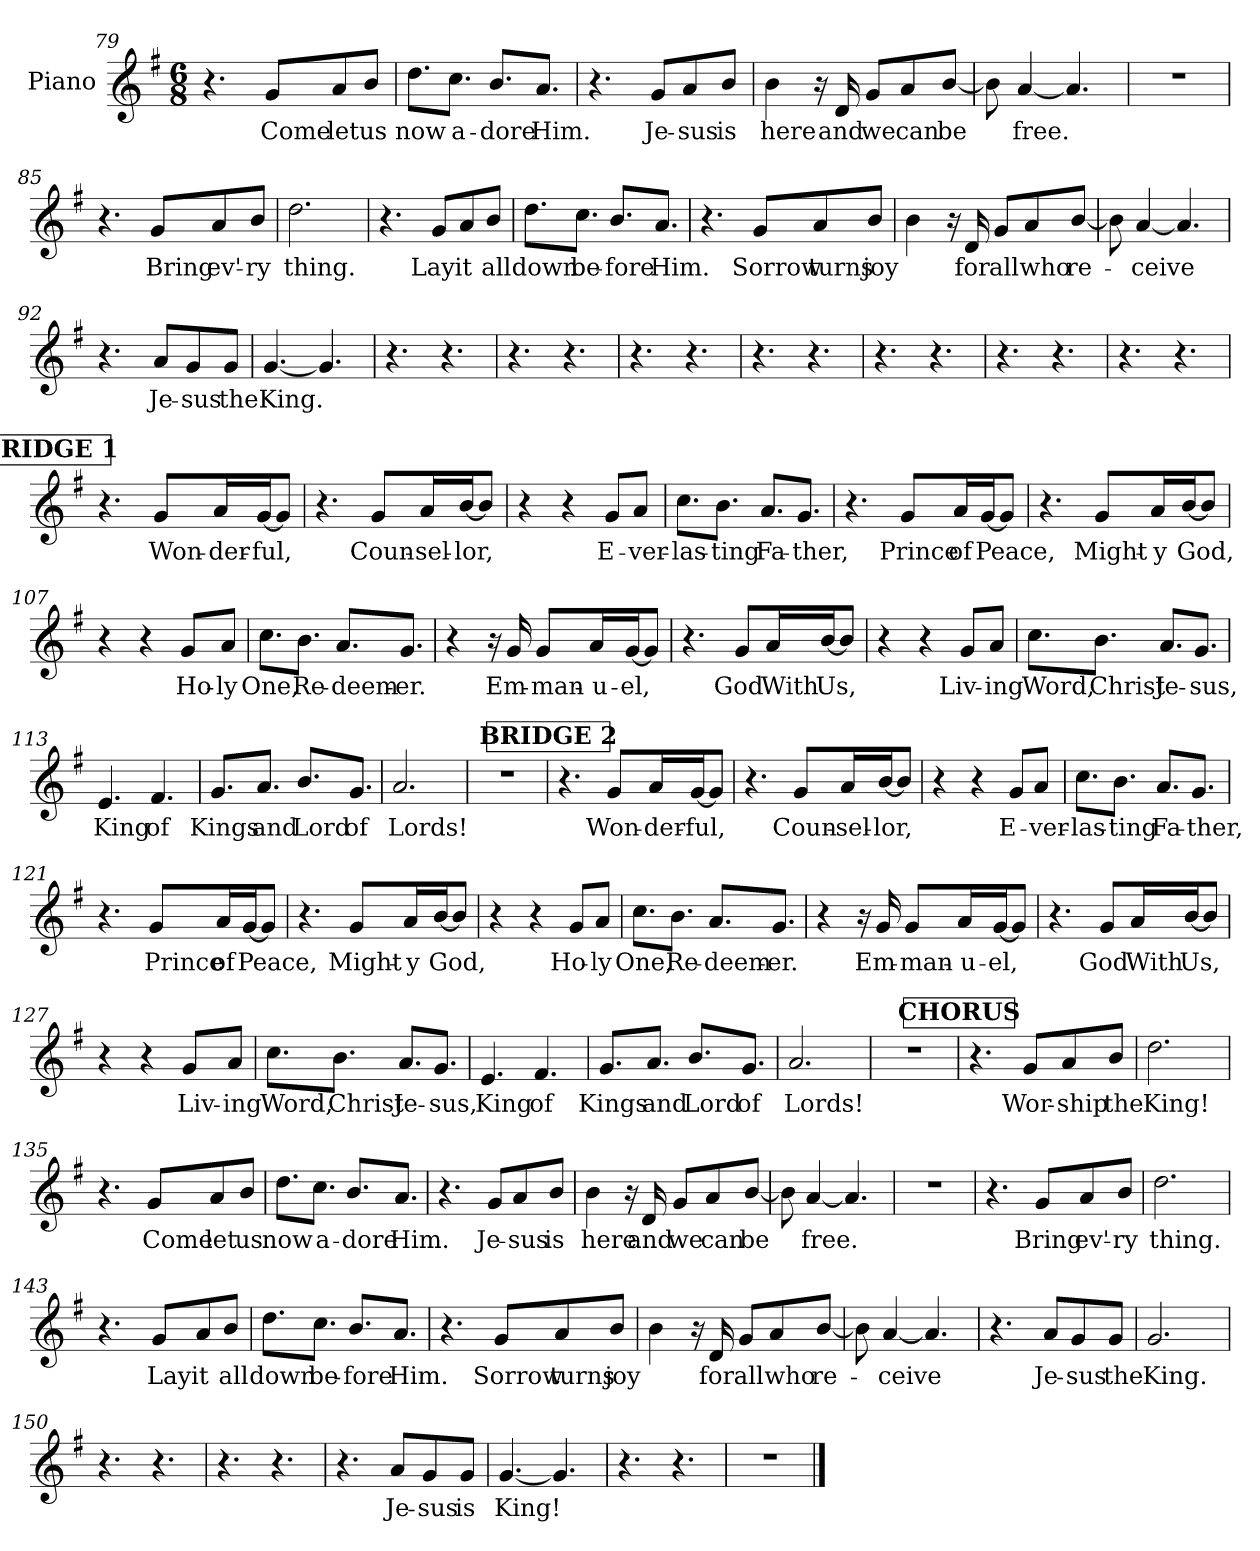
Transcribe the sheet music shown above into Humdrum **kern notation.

**kern	**text
*part1	*part1
*staff1	*staff1
*I"Piano	*
*I'Pno.	*
!!LO:LB:g=z
*clefG2	*
*k[f#]	*
*M6/8	*
=79	=79
4.r	.
!	!LO:LY:b
8g/L	Come
!	!LO:LY:b
8a/	let
!	!LO:LY:b
8b/J	us
=80	=80
!	!LO:LY:b
8.dd\L	now
!	!LO:LY:b
8.cc\J	a-
!	!LO:LY:b
8.b/L	-dore
!	!LO:LY:b
8.a/J	Him.
=81	=81
4.r	.
!	!LO:LY:b
8g/L	Je-
!	!LO:LY:b
8a/	-sus
!	!LO:LY:b
8b/J	is
=82	=82
!	!LO:LY:b
4b\	here
16r	.
!	!LO:LY:b
16d/	and
!	!LO:LY:b
8g/L	we
!	!LO:LY:b
8a/	can
!	!LO:LY:b
[8b/J	be
=83	=83
8b\]	.
!	!LO:LY:b
[4a/	free.
4.a/]	.
!!LO:LB:g=z
=84	=84
2.r	.
=85	=85
4.r	.
!	!LO:LY:b
8g/L	Bring
!	!LO:LY:b
8a/	ev'-
!	!LO:LY:b
8b/J	-ry
=86	=86
!	!LO:LY:b
2.dd\	thing.
=87	=87
4.r	.
!	!LO:LY:b
8g/L	Lay
!	!LO:LY:b
8a/	it
!	!LO:LY:b
8b/J	all
=88	=88
!	!LO:LY:b
8.dd\L	down
!	!LO:LY:b
8.cc\J	be-
!	!LO:LY:b
8.b/L	-fore
!	!LO:LY:b
8.a/J	Him.
=89	=89
4.r	.
!	!LO:LY:b
8g/L	Sorrow
!	!LO:LY:b
8a/	turns
!	!LO:LY:b
8b/J	joy
!!LO:LB:g=z
=90	=90
4b\	.
16r	.
!	!LO:LY:b
16d/	for
!	!LO:LY:b
8g/L	all
!	!LO:LY:b
8a/	who
!	!LO:LY:b
[8b/J	re-
=91	=91
8b\]	.
!	!LO:LY:b
[4a/	-ceive
4.a/]	.
=92	=92
4.r	.
!	!LO:LY:b
8a/L	Je-
!	!LO:LY:b
8g/	-sus
!	!LO:LY:b
8g/J	the
=93	=93
!	!LO:LY:b
[4.g/	King.
4.g/]	.
=94	=94
4.r	.
4.r	.
=95	=95
4.r	.
4.r	.
=96	=96
4.r	.
4.r	.
=97	=97
4.r	.
4.r	.
!!LO:LB:g=z
=98	=98
4.r	.
4.r	.
=99	=99
4.r	.
4.r	.
=100	=100
4.r	.
4.r	.
!!LO:REH:place=s1:a:B:fs=12:t=BRIDGE 1
=101	=101
4.r	.
!	!LO:LY:b
8g/L	Won-
!	!LO:LY:b
16a/L	-der-
!	!LO:LY:b
[16g/J	-ful,
8g/J]	.
=102	=102
4.r	.
!	!LO:LY:b
8g/L	Coun-
!	!LO:LY:b
16a/L	-sel-
!	!LO:LY:b
[16b/J	-lor,
8b/J]	.
=103	=103
4r	.
4r	.
!	!LO:LY:b
8g/L	E-
!	!LO:LY:b
8a/J	-ver-
!!LO:LB:g=z
=104	=104
!	!LO:LY:b
8.cc\L	-las-
!	!LO:LY:b
8.b\J	-ting
!	!LO:LY:b
8.a/L	Fa-
!	!LO:LY:b
8.g/J	-ther,
=105	=105
4.r	.
!	!LO:LY:b
8g/L	Prince
!	!LO:LY:b
16a/L	of
!	!LO:LY:b
[16g/J	Peace,
8g/J]	.
=106	=106
4.r	.
!	!LO:LY:b
8g/L	Might-
!	!LO:LY:b
16a/L	-y
!	!LO:LY:b
[16b/J	God,
8b/J]	.
=107	=107
4r	.
4r	.
!	!LO:LY:b
8g/L	Ho-
!	!LO:LY:b
8a/J	-ly
!!LO:LB:g=z
=108	=108
!	!LO:LY:b
8.cc\L	One,
!	!LO:LY:b
8.b\J	Re-
!	!LO:LY:b
8.a/L	-deem-
!	!LO:LY:b
8.g/J	-er.
=109	=109
4r	.
16r	.
!	!LO:LY:b
16g/	Em-
!	!LO:LY:b
8g/L	-man-
!	!LO:LY:b
16a/L	-u-
!	!LO:LY:b
[16g/J	-el,
8g/J]	.
=110	=110
4.r	.
!	!LO:LY:b
8g/L	God
!	!LO:LY:b
16a/L	With
!	!LO:LY:b
[16b/J	Us,
8b/J]	.
=111	=111
4r	.
4r	.
!	!LO:LY:b
8g/L	Liv-
!	!LO:LY:b
8a/J	-ing
!!LO:LB:g=z
=112	=112
!	!LO:LY:b
8.cc\L	Word,
!	!LO:LY:b
8.b\J	Christ
!	!LO:LY:b
8.a/L	Je-
!	!LO:LY:b
8.g/J	-sus,
=113	=113
!	!LO:LY:b
4.e/	King
!	!LO:LY:b
4.f#/	of
=114	=114
!	!LO:LY:b
8.g/L	Kings
!	!LO:LY:b
8.a/J	and
!	!LO:LY:b
8.b/L	Lord
!	!LO:LY:b
8.g/J	of
=115	=115
!	!LO:LY:b
2.a/	Lords!
=116	=116
2.r	.
!!LO:LB:g=z
!!LO:REH:place=s1:a:B:fs=12:t=BRIDGE 2
=117	=117
4.r	.
!	!LO:LY:b
8g/L	Won-
!	!LO:LY:b
16a/L	-der-
!	!LO:LY:b
[16g/J	-ful,
8g/J]	.
=118	=118
4.r	.
!	!LO:LY:b
8g/L	Coun-
!	!LO:LY:b
16a/L	-sel-
!	!LO:LY:b
[16b/J	-lor,
8b/J]	.
=119	=119
4r	.
4r	.
!	!LO:LY:b
8g/L	E-
!	!LO:LY:b
8a/J	-ver-
=120	=120
!	!LO:LY:b
8.cc\L	-las-
!	!LO:LY:b
8.b\J	-ting
!	!LO:LY:b
8.a/L	Fa-
!	!LO:LY:b
8.g/J	-ther,
=121	=121
4.r	.
!	!LO:LY:b
8g/L	Prince
!	!LO:LY:b
16a/L	of
!	!LO:LY:b
[16g/J	Peace,
8g/J]	.
!!LO:LB:g=z
=122	=122
4.r	.
!	!LO:LY:b
8g/L	Might-
!	!LO:LY:b
16a/L	-y
!	!LO:LY:b
[16b/J	God,
8b/J]	.
=123	=123
4r	.
4r	.
!	!LO:LY:b
8g/L	Ho-
!	!LO:LY:b
8a/J	-ly
=124	=124
!	!LO:LY:b
8.cc\L	One,
!	!LO:LY:b
8.b\J	Re-
!	!LO:LY:b
8.a/L	-deem-
!	!LO:LY:b
8.g/J	-er.
=125	=125
4r	.
16r	.
!	!LO:LY:b
16g/	Em-
!	!LO:LY:b
8g/L	-man-
!	!LO:LY:b
16a/L	-u-
!	!LO:LY:b
[16g/J	-el,
8g/J]	.
!!LO:LB:g=z
=126	=126
4.r	.
!	!LO:LY:b
8g/L	God
!	!LO:LY:b
16a/L	With
!	!LO:LY:b
[16b/J	Us,
8b/J]	.
=127	=127
4r	.
4r	.
!	!LO:LY:b
8g/L	Liv-
!	!LO:LY:b
8a/J	-ing
=128	=128
!	!LO:LY:b
8.cc\L	Word,
!	!LO:LY:b
8.b\J	Christ
!	!LO:LY:b
8.a/L	Je-
!	!LO:LY:b
8.g/J	-sus,
=129	=129
!	!LO:LY:b
4.e/	King
!	!LO:LY:b
4.f#/	of
!!LO:LB:g=z
=130	=130
!	!LO:LY:b
8.g/L	Kings
!	!LO:LY:b
8.a/J	and
!	!LO:LY:b
8.b/L	Lord
!	!LO:LY:b
8.g/J	of
=131	=131
!	!LO:LY:b
2.a/	Lords!
=132	=132
2.r	.
!!LO:REH:place=s1:a:B:fs=12:t=CHORUS
=133	=133
4.r	.
!	!LO:LY:b
8g/L	Wor-
!	!LO:LY:b
8a/	-ship
!	!LO:LY:b
8b/J	the
=134	=134
!	!LO:LY:b
2.dd\	King!
=135	=135
4.r	.
!	!LO:LY:b
8g/L	Come
!	!LO:LY:b
8a/	let
!	!LO:LY:b
8b/J	us
!!LO:LB:g=z
=136	=136
!	!LO:LY:b
8.dd\L	now
!	!LO:LY:b
8.cc\J	a-
!	!LO:LY:b
8.b/L	-dore
!	!LO:LY:b
8.a/J	Him.
=137	=137
4.r	.
!	!LO:LY:b
8g/L	Je-
!	!LO:LY:b
8a/	-sus
!	!LO:LY:b
8b/J	is
=138	=138
!	!LO:LY:b
4b\	here
16r	.
!	!LO:LY:b
16d/	and
!	!LO:LY:b
8g/L	we
!	!LO:LY:b
8a/	can
!	!LO:LY:b
[8b/J	be
=139	=139
8b\]	.
!	!LO:LY:b
[4a/	free.
4.a/]	.
=140	=140
2.r	.
!!LO:LB:g=z
=141	=141
4.r	.
!	!LO:LY:b
8g/L	Bring
!	!LO:LY:b
8a/	ev'-
!	!LO:LY:b
8b/J	-ry
=142	=142
!	!LO:LY:b
2.dd\	thing.
=143	=143
4.r	.
!	!LO:LY:b
8g/L	Lay
!	!LO:LY:b
8a/	it
!	!LO:LY:b
8b/J	all
=144	=144
!	!LO:LY:b
8.dd\L	down
!	!LO:LY:b
8.cc\J	be-
!	!LO:LY:b
8.b/L	-fore
!	!LO:LY:b
8.a/J	Him.
=145	=145
4.r	.
!	!LO:LY:b
8g/L	Sorrow
!	!LO:LY:b
8a/	turns
!	!LO:LY:b
8b/J	joy
!!LO:LB:g=z
=146	=146
4b\	.
16r	.
!	!LO:LY:b
16d/	for
!	!LO:LY:b
8g/L	all
!	!LO:LY:b
8a/	who
!	!LO:LY:b
[8b/J	re-
=147	=147
8b\]	.
!	!LO:LY:b
[4a/	-ceive
4.a/]	.
=148	=148
4.r	.
!	!LO:LY:b
8a/L	Je-
!	!LO:LY:b
8g/	-sus
!	!LO:LY:b
8g/J	the
=149	=149
!	!LO:LY:b
2.g/	King.
=150	=150
4.r	.
4.r	.
=151	=151
4.r	.
4.r	.
=152	=152
4.r	.
!	!LO:LY:b
8a/L	Je-
!	!LO:LY:b
8g/	-sus
!	!LO:LY:b
8g/J	is
!!LO:LB:g=z
=153	=153
!	!LO:LY:b
[4.g/	King!
4.g/]	.
=154	=154
4.r	.
4.r	.
=155	=155
2.r	.
==	==
*-	*-
